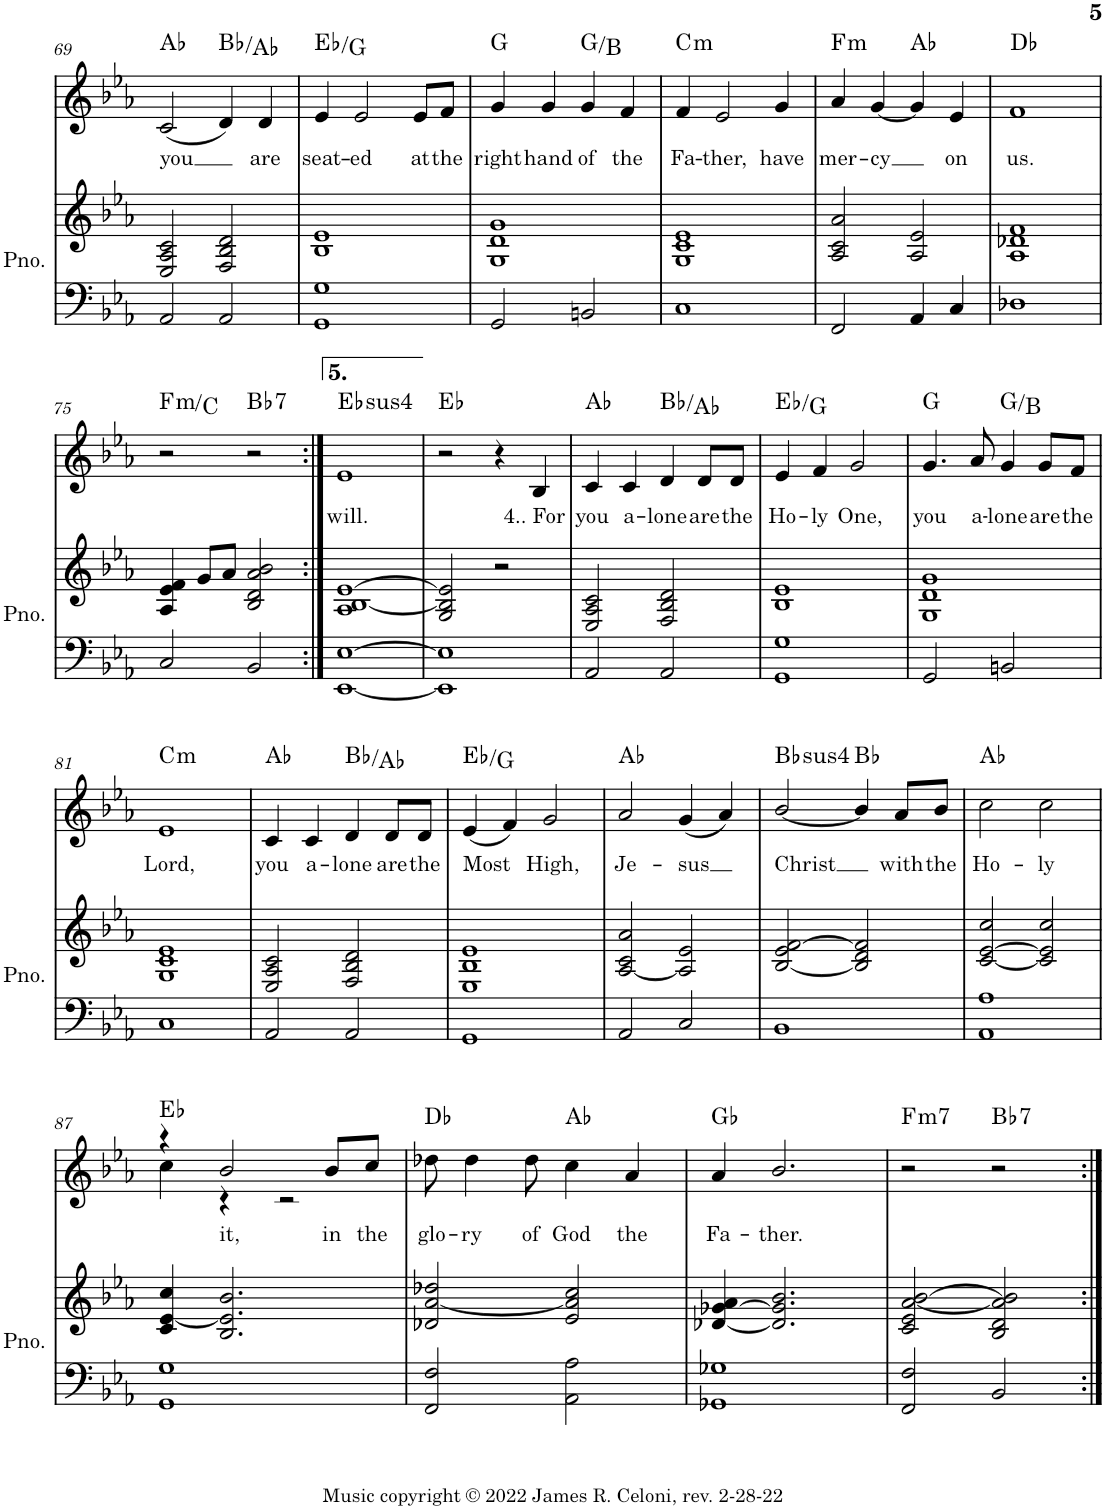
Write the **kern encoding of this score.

**kern	**kern	**kern	**text	**harte
*part2	*part2	*part1	*part1	*part1
*staff3	*staff2	*staff1	*staff1	*
*I"Piano	*	*I"Piano	*	*
*I'Pno.	*	*I'Pno	*	*
!!LO:PB:g=z
*clefF4	*clefG2	*clefG2	*	*
*k[b-e-a-]	*k[b-e-a-]	*k[b-e-a-]	*	*
*M4/4	*M4/4	*M4/4	*	*
=69	=69	=69	=69	=69
!	!	!	!LO:LY:b	!
2AA-/	2E-/ 2A-/ 2c/	(2c/	you	Ab:maj
2AA-/	2F/ 2B-/ 2d/	4d/)	.	Bb:maj/b7
!	!	!	!LO:LY:b	!
.	.	4d/	are	.
=70	=70	=70	=70	=70
!	!	!	!LO:LY:b	!
1GG 1G	1B- 1e-	4e-/	seat-	Eb:maj/3
!	!	!	!LO:LY:b	!
.	.	2e-/	-ed	.
!	!	!	!LO:LY:b	!
.	.	8e-/L	at	.
!	!	!	!LO:LY:b	!
.	.	8f/J	the	.
=71	=71	=71	=71	=71
!	!	!	!LO:LY:b	!
2GG/	1G 1d 1g	4g/	right	G:maj
!	!	!	!LO:LY:b	!
.	.	4g/	hand	.
!	!	!	!LO:LY:b	!
2BBn/	.	4g/	of	G:maj/3
!	!	!	!LO:LY:b	!
.	.	4f/	the	.
=72	=72	=72	=72	=72
!	!	!	!LO:LY:b	!LO:H:kt=m
1C	1G 1c 1e-	4f/	Fa-	C:min
!	!	!	!LO:LY:b	!
.	.	2e-/	-ther,	.
!	!	!	!LO:LY:b	!
.	.	4g/	have	.
=73	=73	=73	=73	=73
!	!	!	!LO:LY:b	!LO:H:kt=m
2FF/	2A-/ 2c/ 2a-/	4a-/	mer-	F:min
!	!	!	!LO:LY:b	!
.	.	[4g/	-cy	.
4AA-/	2A-/ 2e-/	4g/]	.	Ab:maj
!	!	!	!LO:LY:b	!
4C/	.	4e-/	on	.
=74	=74	=74	=74	=74
!	!	!	!LO:LY:b	!
1D-X	1A- 1d-X 1f	1f	us.	Db:maj
!!LO:LB:g=z
=75	=75	=75	=75	=75
!	!	!	!	!LO:H:kt=m
2C/	4A-/ 4e-/ 4f/	2r	.	F:min/5
.	8g/L	.	.	.
.	8a-/J	.	.	.
!	!	!	!	!LO:H:kt=7
2BB-/	2B-/ 2d/ 2a-/ 2b-/	2r	.	Bb:7
=76:|!	=76:|!	=76:|!	=76:|!	=76:|!
!	!	!	!LO:LY:b	!LO:H:kt=4
[1EE- [1E-	1A- [1B- [1e-	1e-	will.	Eb:sus4
=77	=77	=77	=77	=77
1EE-] 1E-]	2G/ 2B-/] 2e-/]	2r	.	Eb:maj
.	2r	4r	.	.
!	!	!	!LO:LY:b	!
.	.	4B-/	4.. For	.
=78	=78	=78	=78	=78
!	!	!	!LO:LY:b	!
2AA-/	2E-/ 2A-/ 2c/	4c/	you	Ab:maj
!	!	!	!LO:LY:b	!
.	.	4c/	a-	.
!	!	!	!LO:LY:b	!
2AA-/	2F/ 2B-/ 2d/	4d/	-lone	Bb:maj/b7
!	!	!	!LO:LY:b	!
.	.	8d/L	are	.
!	!	!	!LO:LY:b	!
.	.	8d/J	the	.
=79	=79	=79	=79	=79
!	!	!	!LO:LY:b	!
1GG 1G	1B- 1e-	4e-/	Ho-	Eb:maj/3
!	!	!	!LO:LY:b	!
.	.	4f/	-ly	.
!	!	!	!LO:LY:b	!
.	.	2g/	One,	.
=80	=80	=80	=80	=80
!	!	!	!LO:LY:b	!
2GG/	1G 1d 1g	4.g/	you	G:maj
!	!	!	!LO:LY:b	!
.	.	8a-/	a-	.
!	!	!	!LO:LY:b	!
2BBn/	.	4g/	-lone	G:maj/3
!	!	!	!LO:LY:b	!
.	.	8g/L	are	.
!	!	!	!LO:LY:b	!
.	.	8f/J	the	.
!!LO:LB:g=z
=81	=81	=81	=81	=81
!	!	!	!LO:LY:b	!LO:H:kt=m
1C	1G 1c 1e-	1e-	Lord,	C:min
=82	=82	=82	=82	=82
!	!	!	!LO:LY:b	!
2AA-/	2E-/ 2A-/ 2c/	4c/	you	Ab:maj
!	!	!	!LO:LY:b	!
.	.	4c/	a-	.
!	!	!	!LO:LY:b	!
2AA-/	2F/ 2B-/ 2d/	4d/	-lone	Bb:maj/b7
!	!	!	!LO:LY:b	!
.	.	8d/L	are	.
!	!	!	!LO:LY:b	!
.	.	8d/J	the	.
=83	=83	=83	=83	=83
!	!	!	!LO:LY:b	!
1GG	1E- 1B- 1e-	(4e-/	Most	Eb:maj/3
.	.	4f/)	.	.
!	!	!	!LO:LY:b	!
.	.	2g/	High,	.
=84	=84	=84	=84	=84
!	!	!	!LO:LY:b	!
2AA-/	[2A-/ 2c/ 2a-/	2a-/	Je-	Ab:maj
!	!	!	!LO:LY:b	!
2C/	2A-/] 2e-/	(4g/	-sus	.
.	.	4a-/)	.	.
=85	=85	=85	=85	=85
!	!	!	!LO:LY:b	!LO:H:kt=4
1BB-	[2B-/ 2e-/ [2f/	[<2b-/	Christ	Bb:sus4
.	2B-/] 2d/ 2f/]	4b-/]	.	Bb:maj
!	!	!	!LO:LY:b	!
.	.	8a-/L	with	.
!	!	!	!LO:LY:b	!
.	.	8b-/J	the	.
=86	=86	=86	=86	=86
!	!	!	!LO:LY:b	!
1AA- 1A-	[2c/ [2e-/ 2cc/	2cc\	Ho-	Ab:maj
!	!	!	!LO:LY:b	!
.	2c/] 2e-/] 2cc/	2cc\	-ly	.
!!LO:LB:g=z
=87	=87	=87	=87	=87
*	*	*^	*	*
1GG 1G	4c/ [4e-/ 4cc/	4r	4cc\	.	Eb:maj
!	!	!	!	!LO:LY:b	!
.	2.B-/ 2.e-/] 2.b-/	2b-/	4r	-it,	.
.	.	.	2r	.	.
!	!	!	!	!LO:LY:b	!
.	.	8b-/L	.	in	.
!	!	!	!	!LO:LY:b	!
.	.	8cc/J	.	the	.
*	*	*v	*v	*	*
=88	=88	=88	=88	=88
!	!	!	!LO:LY:b	!
2FF/ 2F/	2d-X/ [2a-/ 2dd-X/	8dd-X\	glo-	Db:maj
!	!	!	!LO:LY:b	!
.	.	4dd-\	-ry	.
!	!	!	!LO:LY:b	!
.	.	8dd-\	of	.
!	!	!	!LO:LY:b	!
2AA-\ 2A-\	2e-/ 2a-/] 2cc/	4cc\	God	Ab:maj
!	!	!	!LO:LY:b	!
.	.	4a-/	the	.
=89	=89	=89	=89	=89
!	!	!	!LO:LY:b	!
1GG-X 1G-X	[4d-X/ [4g-X/ 4a-/	4a-/	Fa-	Gb:maj
!	!	!	!LO:LY:b	!
.	2.d-/] 2.g-/] 2.b-/	2.b-/	-ther.	.
=90	=90	=90	=90	=90
!	!	!	!	!LO:H:kt=m7
2FF/ 2F/	2c/ 2e-/ [2a-/ [2b-/	2r	.	F:min7
!	!	!	!	!LO:H:kt=7
2BB-/	2B-/ 2d/ 2a-/] 2b-/]	2r	.	Bb:7
=:|!	=:|!	=:|!	=:|!	=:|!
*-	*-	*-	*-	*-
